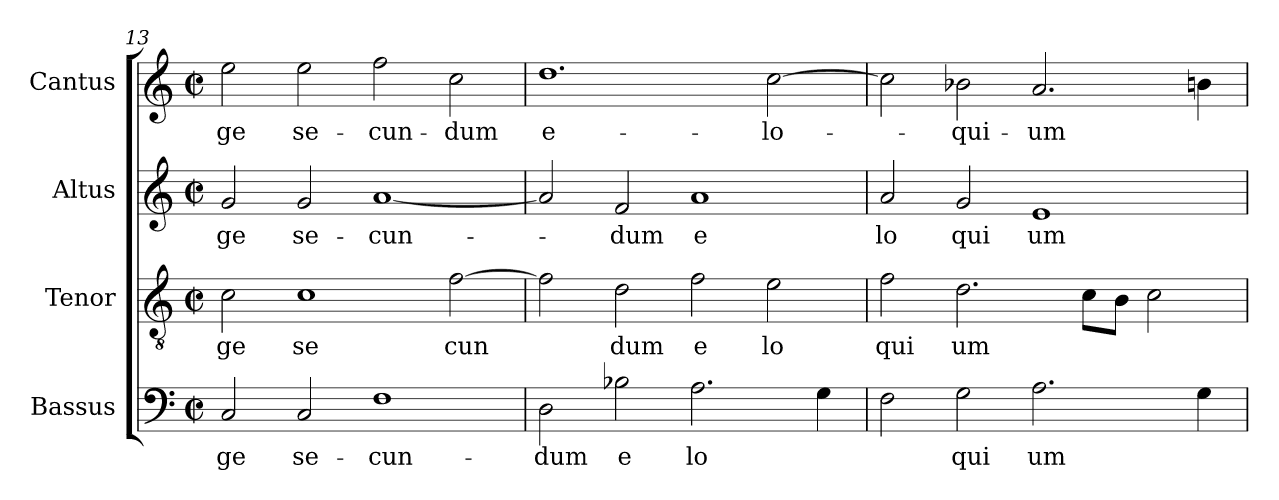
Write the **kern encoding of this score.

**kern	**text	**kern	**text	**kern	**text	**kern	**text
*part4	*part4	*part3	*part3	*part2	*part2	*part1	*part1
*staff4	*staff4	*staff3	*staff3	*staff2	*staff2	*staff1	*staff1
*I"Bassus	*	*I"Tenor	*	*I"Altus	*	*I"Cantus	*
*clefF4	*	*clefGv2	*	*clefG2	*	*clefG2	*
*M2/2	*	*M2/2	*	*M2/2	*	*M2/2	*
*met(c|)	*	*met(c|)	*	*met(c|)	*	*met(c|)	*
=13	=13	=13	=13	=13	=13	=13	=13
!	!LO:LY:b:cj	!	!LO:LY:b:cj	!	!LO:LY:b:cj	!	!LO:LY:b:cj
2C/	-ge	2c\	ge	2g/	-ge	2ee\	-ge
!	!LO:LY:b:cj	!	!LO:LY:b:cj	!	!LO:LY:b:cj	!	!LO:LY:b:cj
2C/	se-	1c	se	2g/	se-	2ee\	se-
!	!LO:LY:b:cj	!	!	!	!LO:LY:b	!	!LO:LY:b:cj
1F	-cun-	.	.	[>1a	-cun-	2ff\	-cun-
!	!	!	!LO:LY:b	!	!	!	!LO:LY:b:cj
.	.	[>2f\	cun	.	.	2cc\	-dum
!!LO:PB:g=z
=14	=14	=14	=14	=14	=14	=14	=14
!	!LO:LY:b:cj	!	!	!	!	!	!LO:LY:b:cj
2D\	-dum	2f\]	.	2a/]	.	1.dd	e-
!	!LO:LY:b:cj	!	!LO:LY:b:cj	!	!LO:LY:b:cj	!	!
2B-X\	e	2d\	dum	2f/	-dum	.	.
!	!LO:LY:b:cj	!	!LO:LY:b:cj	!	!LO:LY:b:cj	!	!
2.A\	lo	2f\	e	1a	e	.	.
!	!	!	!LO:LY:b:cj	!	!	!	!LO:LY:b:cj
.	.	2e\	lo	.	.	[>2cc\	-lo-
4G\	.	.	.	.	.	.	.
=15	=15	=15	=15	=15	=15	=15	=15
!	!	!	!LO:LY:b:cj	!	!LO:LY:b:cj	!	!
2F\	.	2f\	qui	2a/	lo	2cc\]	.
!	!LO:LY:b:cj	!	!LO:LY:b	!	!LO:LY:b:cj	!	!LO:LY:b:cj
2G\	qui	2.d\	um	2g/	qui	2b-X\	-qui-
!	!LO:LY:b	!	!	!	!LO:LY:b:cj	!	!LO:LY:b
2.A\	um	.	.	1e	um	2.a/	-um
.	.	8c\L	.	.	.	.	.
.	.	8B\J	.	.	.	.	.
.	.	2c\	.	.	.	.	.
4G\	.	.	.	.	.	4bn\	.
=	=	=	=	=	=	=	=
*-	*-	*-	*-	*-	*-	*-	*-
